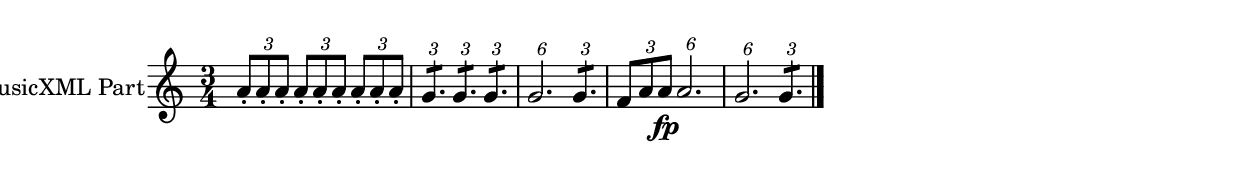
\version "2.18.2" 
\version "2.18.2" 
ponestaffone = \new Staff \with {
instrumentName = \markup { 

 \column { 


 \line { "MusicXML Part" 


 } 

 } 
 } 
 }{\autoBeamOff % measure 1
\clef treble \key c \major \time 3/4 \tuplet 3/2 {a'8[\staccato  a'8\staccato   a'8]\staccato } \tuplet 3/2 {a'8[\staccato  a'8\staccato   a'8]\staccato } \tuplet 3/2 {a'8[\staccato  a'8\staccato   a'8]\staccato }  | 

 % measure 2
 \tuplet 3/2 {\repeat tremolo 2 g'8.}  \tuplet 3/2 {\repeat tremolo 2 g'8.}  \tuplet 3/2 {\repeat tremolo 2 g'8.}  | 

 % measure 3
 \tuplet 6/4 {\repeat tremolo 2 g'4.}  \tuplet 3/2 {\repeat tremolo 2 g'8.}  | 

 % measure 4
\tuplet 3/2 {f'8[ a'8  a'8\fp]}  \tuplet 6/4 {\repeat tremolo 2 a'4.}  | 

 % measure 5
 \tuplet 6/4 {\repeat tremolo 2 g'4.}  \tuplet 3/2 {\repeat tremolo 2 g'8.}  \bar "|."

 }

<<\ponestaffone>>